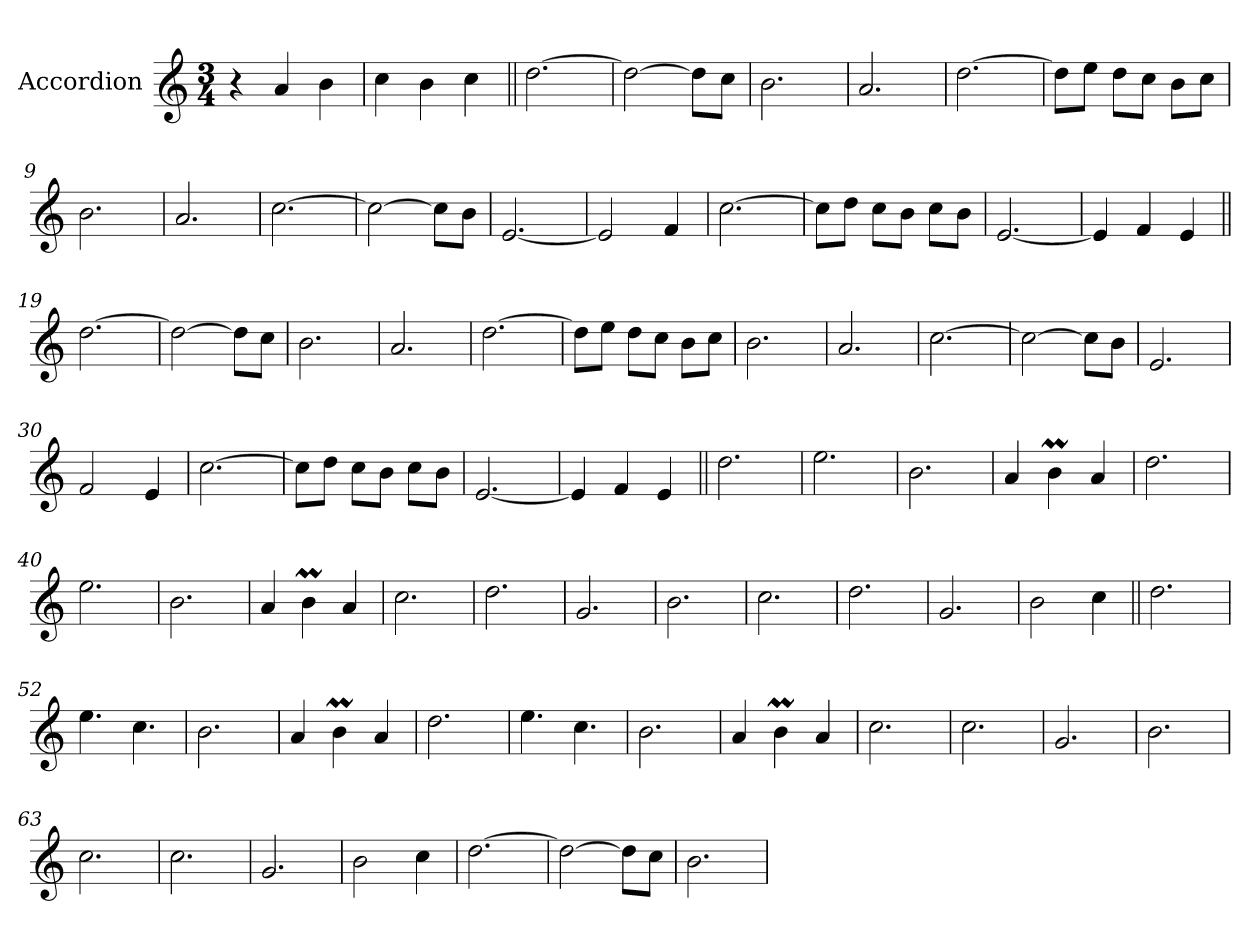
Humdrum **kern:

**kern
*part1
*staff1
*I"Accordion
*I'Acc.
*clefG2
*k[]
*M3/4
*MM200
=1
4r
4a
4b
=2
4cc
4b
4cc
=3||
[2.dd
=4
2dd_
8ddL]
8ccJ
=5
2.b
=6
2.a
=7
[2.dd
=8
8ddL]
8eeJ
8ddL
8ccJ
8bL
8ccJ
=9
2.b
=10
2.a
=11
[2.cc
=12
2cc_
8ccL]
8bJ
=13
[2.e
=14
2e]
4f
=15
[2.cc
=16
8ccL]
8ddJ
8ccL
8bJ
8ccL
8bJ
=17
[2.e
=18
4e]
4f
4e
=19||
[2.dd
=20
2dd_
8ddL]
8ccJ
=21
2.b
=22
2.a
=23
[2.dd
=24
8ddL]
8eeJ
8ddL
8ccJ
8bL
8ccJ
=25
2.b
=26
2.a
=27
[2.cc
=28
2cc_
8ccL]
8bJ
=29
2.e
=30
2f
4e
=31
[2.cc
=32
8ccL]
8ddJ
8ccL
8bJ
8ccL
8bJ
=33
[2.e
=34
4e]
4f
4e
=35||
2.dd
=36
2.ee
=37
2.b
=38
4a
4bm
4a
=39
2.dd
=40
2.ee
=41
2.b
=42
4a
4bm
4a
=43
2.cc
=44
2.dd
=45
2.g
=46
2.b
=47
2.cc
=48
2.dd
=49
2.g
=50
2b
4cc
=51||
2.dd
=52
4.ee
4.cc
=53
2.b
=54
4a
4bm
4a
=55
2.dd
=56
4.ee
4.cc
=57
2.b
=58
4a
4bm
4a
=59
2.cc
=60
2.cc
=61
2.g
=62
2.b
=63
2.cc
=64
2.cc
=65
2.g
=66
2b
4cc
=67
[2.dd
=68
2dd_
8ddL]
8ccJ
=69
2.b
=
*-
